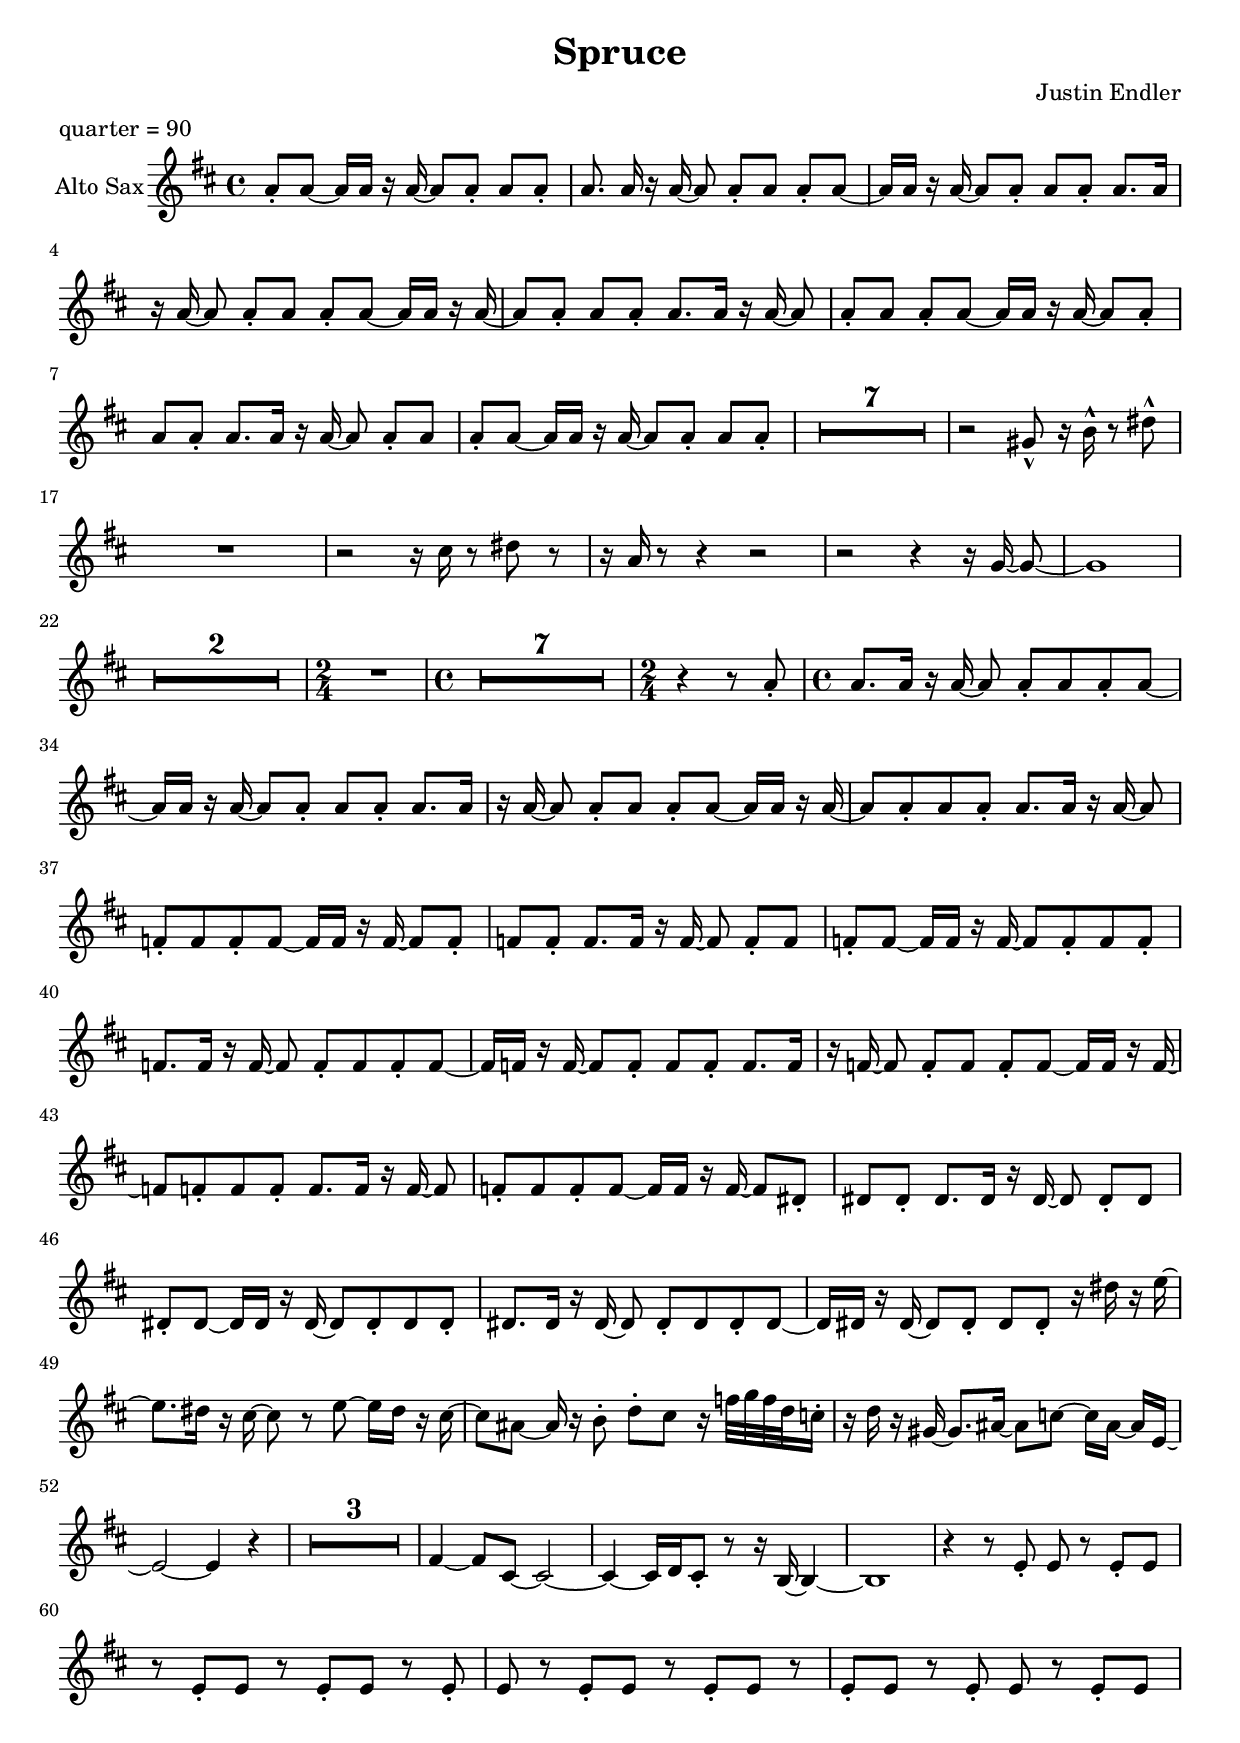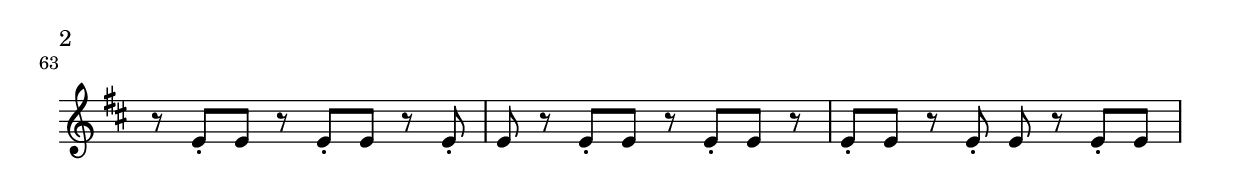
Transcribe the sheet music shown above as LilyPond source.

\include "globals.ly"

altoNotes = \relative c'' {
  \Key
  % Logic bar numbers in comments
  a8-. a8 ~ a16 a16 r16 a16 ~ a8[ a8-.] a8 a8-. | %5
  \autoBeamOff
  a8. a16 r16 a16 ~ a8 a8-.[ a8] a8-.[ a8] ~ | %6
  \autoBeamOn
  a16 a16 r16 a16 ~ a8 a8-. a8 a8-. a8. a16 | %7
  \autoBeamOff
  r16 a16 ~ a8 a8-.[ a8] a8-.[ a8] ~ a16[ a16] r16 a16 ~ | %8
  a8[ a8-.] a8[ a8-.] a8.[ a16] r16 a16 ~ a8 | %9
  \autoBeamOn
  a8-. a8 a8-. a8 ~ a16 a16 r16 a16 ~ a8 a8-. | %10
  \autoBeamOff
  a8[ a8-.] a8.[ a16] r16 a16 ~ a8 a8-.[ a8] | %11
  \autoBeamOn
  a8-. a8 ~ a16 a16 r16 a16 ~ a8[ a8-.] a8 a8-. | %12
  R1*7 |
  r2 gs8-^ r16 b16-^ r8 ds8-^ | %20
  R1 | %21
  r2 r16 cs16 r8 ds8 r8 | %22
  r16 a16 r8 r4 r2 | %23
  \autoBeamOff
  r2 r4 r16 g16 ~ g8 ~ | %24
  \autoBeamOn
  g1 | %25
  R1*2 |
  \time 2/4
  R2
  \time 4/4
  R1*7 |
  \time 2/4
  r4 r8 a8-. | %35
  \time 4/4
  % repeated rhythm
  % 0
  \autoBeamOff
  a8.[ a16] r16 a16 ~ a8 a8-.[ a8 a8-. a8] ~ | %36
  \autoBeamOn
  a16 a16 r16 a16 ~ a8 a8-. a8 a8-. a8. a16 | %37
  \autoBeamOff
  r16 a16 ~ a8 a8-.[ a8] a8-.[ a8] ~ a16[ a16] r16 a16 ~ | %38
  a8[ a8-. a8 a8-.] a8.[ a16] r16 a16 ~ a8 | %39
  f8-.[ f8 f8-. f8] ~ f16[ f16] r16 f16 ~ f8[ f8-.] | %40
  f8[ f8-.] f8.[ f16] r16 f16 ~ f8 f8-.[ f8] | %41
  \autoBeamOn
  f8-. f8 ~ f16 f16 r16 f16 ~ f8 f8-. f8 f8-. | %42
  % 1
  \autoBeamOff
  f8.[ f16] r16 f16 ~ f8 f8-.[ f8 f8-. f8] ~ | %43
  \autoBeamOn
  f16 f16 r16 f16 ~ f8 f8-. f8 f8-. f8. f16 | %44
  \autoBeamOff
  r16 f16 ~ f8 f8-.[ f8] f8-.[ f8] ~ f16[ f16] r16 f16 ~ | %45
  f8[ f8-. f8 f8-.] f8.[ f16] r16 f16 ~ f8 | %46
  f8-.[ f8 f8-. f8] ~ f16[ f16] r16 f16 ~ f8[ ds8-.] | %47
  ds8[ ds8-.] ds8.[ ds16] r16 ds16 ~ ds8 ds8-.[ ds8] | %48
  \autoBeamOn
  ds8-. ds8 ~ ds16 ds16 r16 ds16 ~ ds8 ds8-. ds8 ds8-. | %49
  %2
  \autoBeamOff
  ds8.[ ds16] r16 ds16 ~ ds8 ds8-.[ ds8 ds8-. ds8] ~ | %50
  \autoBeamOn
  ds16 ds16 r16 ds16 ~ ds8 ds8-. ds8 ds8-. r16 ds'16 r16 e16 ~ | %51
  \autoBeamOff
  e8.[ ds16] r16 cs16 ~ cs8 r8 e8 ~ e16[ ds16] r16 cs16 ~ | %52
  \autoBeamOn
  cs8 as8 ~ as16 r16 b8-. d8-. cs8 r16 f32 g32 f32 d32 c16-. | %53
  \autoBeamOff
  r16 d16 r16 gs,16 ~ gs8.[ as16] ~ as8[ c8] ~ c16[ as16] ~ as16[ e16] ~ | %54
  \autoBeamOn
  e2 ~ e4 r4 | %55
  R1*3 |
  fs4 ~ fs8 cs8 ~ cs2 ~ | %59
  cs4 ~ cs16 d16 cs8-. r8 r16 b16 ~ b4 ~ | %60
  b1 | %61
  r4 r8 e8-. e8 r8 e8-. e8 | %62
  r8 e8-. e8 r8 e8-. e8 r8 e8-. | %63
  e8 r8 e8-. e8 r8 e8-. e8 r8 | %64
  e8-. e8 r8 e8-. e8 r8 e8-. e8 | %65
  r8 e8-. e8 r8 e8-. e8 r8 e8-. | %66
  e8 r8 e8-. e8 r8 e8-. e8 r8 | %67
  e8-. e8 r8 e8-. e8 r8 e8-. e8 | %68
}


\header {
  title = "Spruce"
  composer = "Justin Endler"
  meter = "quarter = 90"
}

% ------ Alto ------
alto = {
  \time 4/4
  \set Staff.instrumentName = #"Alto Sax"
  \clef treble
  <<
    \altoNotes
  >>
}

\score {
  <<
    \new Staff = "alto" \alto
  >>
  \layout {
    \context { \Staff \RemoveEmptyStaves }
    \context {
      \Score
      \override BarNumber #'padding = #3
      \override RehearsalMark #'padding = #2
      \override MultiMeasureRest.expand-limit = #1
      skipBars = ##t
    }
  }
  \midi { }
}
